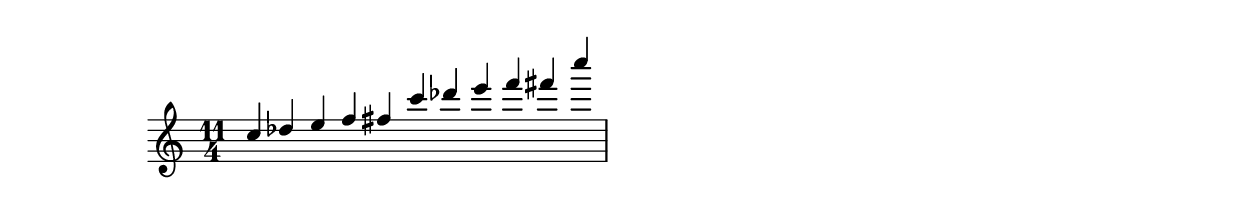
\version "2.18.2" \score { \new Staff << \new Voice { \set midiInstrument = #"piano" \voiceOne
 \key c \major \time 11/4
\override Voice.TextScript.font-size = #-4
 { c'' des'' e'' f'' fis'' c''' des''' e''' f''' fis''' c''''  } 
 } >> \layout { } \midi { \context { \Staff \remove "Staff_performer" }
\context { \Voice \consists "Staff_performer" } \tempo 2 = 60 } }
\paper{oddHeaderMarkup = ##f oddFooterMarkup = ##f}
